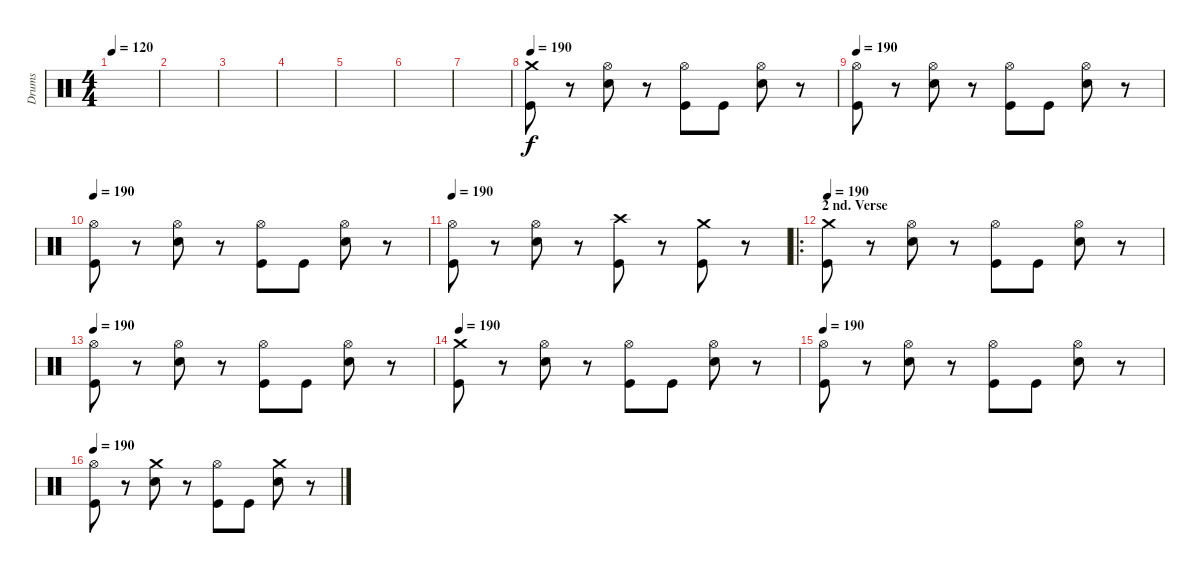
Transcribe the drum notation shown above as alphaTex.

\track ("Drums" "Drums") {instrument percussion}
\staff {score}
\articulation defaults
\ts (4 4)
\tempo 120
\clef neutral
\ks c
|
|
|
|
|
|
|
\tempo 190
("Crash medium (hit)" "Kick (hit)").8 r.8 ("Hi-Hat (open)" "Snare (hit) 2").8 r.8 ("Hi-Hat (open)" "Kick (hit)").8 "Kick (hit)".8 ("Hi-Hat (open)" "Snare (hit) 2").8 r.8 |
\tempo 190
("Hi-Hat (open)" "Kick (hit)").8 r.8 ("Hi-Hat (open)" "Snare (hit) 2").8 r.8 ("Hi-Hat (open)" "Kick (hit)").8 "Kick (hit)".8 ("Hi-Hat (open)" "Snare (hit) 2").8 r.8 |
\tempo 190
("Hi-Hat (open)" "Kick (hit)").8 r.8 ("Hi-Hat (open)" "Snare (hit) 2").8 r.8 ("Hi-Hat (open)" "Kick (hit)").8 "Kick (hit)".8 ("Hi-Hat (open)" "Snare (hit) 2").8 r.8 |
\tempo 190
("Hi-Hat (open)" "Kick (hit)").8 r.8 ("Hi-Hat (open)" "Snare (hit) 2").8 r.8 ("Crash high (hit)" "Kick (hit)").8 r.8 ("Crash medium (hit)" "Kick (hit)").8 r.8 |
\ro
\section ("" "2 nd. Verse")
\tempo 190
("Crash medium (hit)" "Kick (hit)").8 r.8 ("Hi-Hat (open)" "Snare (hit) 2").8 r.8 ("Hi-Hat (open)" "Kick (hit)").8 "Kick (hit)".8 ("Hi-Hat (open)" "Snare (hit) 2").8 r.8 |
\tempo 190
("Hi-Hat (open)" "Kick (hit)").8 r.8 ("Hi-Hat (open)" "Snare (hit) 2").8 r.8 ("Hi-Hat (open)" "Kick (hit)").8 "Kick (hit)".8 ("Hi-Hat (open)" "Snare (hit) 2").8 r.8 |
\tempo 190
("Crash medium (hit)" "Kick (hit)").8 r.8 ("Hi-Hat (open)" "Snare (hit) 2").8 r.8 ("Hi-Hat (open)" "Kick (hit)").8 "Kick (hit)".8 ("Hi-Hat (open)" "Snare (hit) 2").8 r.8 |
\tempo 190
("Hi-Hat (open)" "Kick (hit)").8 r.8 ("Hi-Hat (open)" "Snare (hit) 2").8 r.8 ("Hi-Hat (open)" "Kick (hit)").8 "Kick (hit)".8 ("Hi-Hat (open)" "Snare (hit) 2").8 r.8 |
\tempo 190
("Hi-Hat (open)" "Kick (hit)").8 r.8 ("Crash medium (hit)" "Snare (hit) 2").8 r.8 ("Hi-Hat (open)" "Kick (hit)").8 "Kick (hit)".8 ("Crash medium (hit)" "Snare (hit) 2").8 r.8
